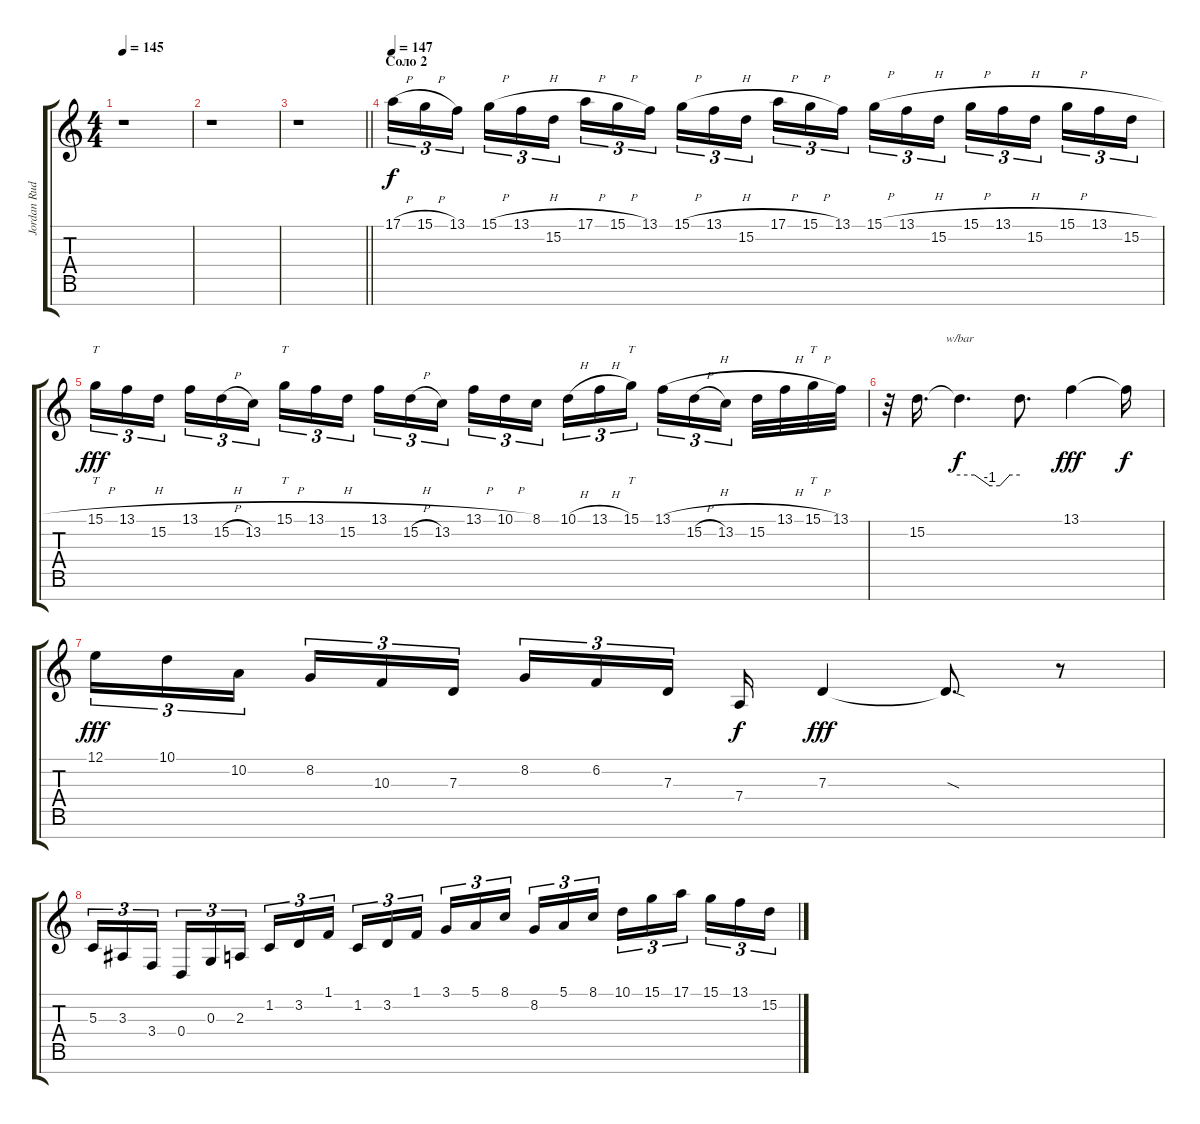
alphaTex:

\track ("Jordan Rudess lead 1" "Jordan Rud") {instrument harpsichord}
\staff {score tabs}
\tuning (E4 B3 G3 D3 A2 E2 B1) {hide}
\ts (4 4)
\tempo 145
\clef g2
\ks c
r.1{dy f} |
r.1 |
\barLineRight lightlight
r.1 |
\section ("" "Соло 2")
\tempo 147
17.1{h}.16{tu (3 2) volume 16 balance 16 instrument lead1square} 15.1{h}.16{tu (3 2)} 13.1.16{tu (3 2) beam splitsecondary} 15.1{h}.16{tu (3 2)} 13.1{h}.16{tu (3 2)} 15.2.16{tu (3 2)} 17.1{h}.16{tu (3 2)} 15.1{h}.16{tu (3 2)} 13.1.16{tu (3 2) beam splitsecondary} 15.1{h}.16{tu (3 2)} 13.1{h}.16{tu (3 2)} 15.2.16{tu (3 2)} 17.1{h}.16{tu (3 2)} 15.1{h}.16{tu (3 2)} 13.1.16{tu (3 2) beam splitsecondary} 15.1{h}.16{tu (3 2)} 13.1{h}.16{tu (3 2)} 15.2.16{tu (3 2)} 15.1{h}.16{tu (3 2)} 13.1{h}.16{tu (3 2)} 15.2.16{tu (3 2) beam splitsecondary} 15.1{h}.16{tu (3 2)} 13.1{h}.16{tu (3 2)} 15.2.16{tu (3 2)} |
15.1{h}.16{tt tu (3 2) dy fff} 13.1{h}.16{tu (3 2)} 15.2.16{tu (3 2) beam splitsecondary} 13.1{h}.16{tu (3 2)} 15.2{h}.16{tu (3 2)} 13.2.16{tu (3 2)} 15.1{h}.16{tt tu (3 2)} 13.1{h}.16{tu (3 2)} 15.2.16{tu (3 2) beam splitsecondary} 13.1{h}.16{tu (3 2)} 15.2{h}.16{tu (3 2)} 13.2.16{tu (3 2)} 13.1{h}.16{tu (3 2)} 10.1{h}.16{tu (3 2)} 8.1.16{tu (3 2) beam splitsecondary} 10.1{h}.16{tu (3 2)} 13.1{h}.16{tu (3 2)} 15.1.16{tt tu (3 2)} 13.1{h}.16{tu (3 2)} 15.2{h}.16{tu (3 2)} 13.2.16{tu (3 2) beam splitsecondary} 15.2.32 13.1{h}.32 15.1{h}.32{tt} 13.1.32 |
r.32 15.2.16{d} 15.2{t}.4{d tbe (custom default 0 0 15 0 30 -4 40 -4 50 0 60 0) dy f} 15.2{t}.8{d} 13.1.4{dy fff} 13.1{t}.16{dy f} |
12.1.16{tu (3 2) dy fff} 10.1.16{tu (3 2)} 10.2.16{tu (3 2) beam splitsecondary} 8.2.16{tu (3 2)} 10.3.16{tu (3 2)} 7.3.16{tu (3 2)} 8.2.16{tu (3 2)} 6.2.16{tu (3 2)} 7.3.16{tu (3 2) beam splitsecondary} 7.4.16{dy f} 7.3.4{dy fff} 7.3{sod t}.8{d} r.8 |
5.3.16{tu (3 2)} 3.3.16{tu (3 2)} 3.4.16{tu (3 2) beam splitsecondary} 0.4.16{tu (3 2)} 0.3.16{tu (3 2)} 2.3.16{tu (3 2)} 1.2.16{tu (3 2)} 3.2.16{tu (3 2)} 1.1.16{tu (3 2) beam splitsecondary} 1.2.16{tu (3 2)} 3.2.16{tu (3 2)} 1.1.16{tu (3 2)} 3.1.16{tu (3 2)} 5.1.16{tu (3 2)} 8.1.16{tu (3 2) beam splitsecondary} 8.2.16{tu (3 2)} 5.1.16{tu (3 2)} 8.1.16{tu (3 2)} 10.1.16{tu (3 2)} 15.1.16{tu (3 2)} 17.1.16{tu (3 2) beam splitsecondary} 15.1.16{tu (3 2)} 13.1.16{tu (3 2)} 15.2.16{tu (3 2)}
